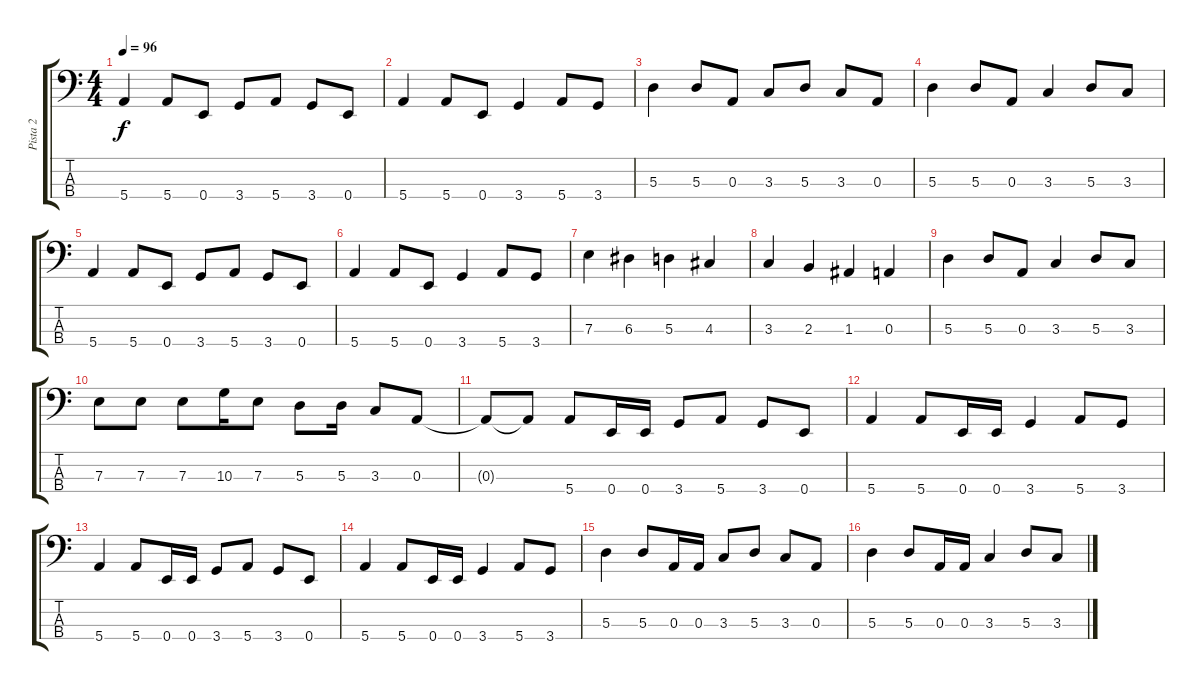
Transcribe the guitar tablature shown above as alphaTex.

\track ("Pista 2" "Pista 2") {instrument electricbassfinger}
\staff {score tabs}
\tuning (G2 D2 A1 E1) {hide}
\ts (4 4)
\tempo 96
\clef f4
\ks c
5.4.4{dy f} 5.4.8 0.4.8 3.4.8 5.4.8 3.4.8 0.4.8 |
5.4.4 5.4.8 0.4.8 3.4.4 5.4.8 3.4.8 |
5.3.4 5.3.8 0.3.8 3.3.8 5.3.8 3.3.8 0.3.8 |
5.3.4 5.3.8 0.3.8 3.3.4 5.3.8 3.3.8 |
5.4.4 5.4.8 0.4.8 3.4.8 5.4.8 3.4.8 0.4.8 |
5.4.4 5.4.8 0.4.8 3.4.4 5.4.8 3.4.8 |
7.3.4 6.3.4 5.3.4 4.3.4 |
3.3.4 2.3.4 1.3.4 0.3.4 |
5.3.4 5.3.8 0.3.8 3.3.4 5.3.8 3.3.8 |
7.3.8 7.3.8 7.3.8 10.3.16 7.3.8 5.3.8 5.3.16 3.3.8 0.3.8 |
0.3{t}.8 0.3{t}.8 5.4.8 0.4.16 0.4.16 3.4.8 5.4.8 3.4.8 0.4.8 |
5.4.4 5.4.8 0.4.16 0.4.16 3.4.4 5.4.8 3.4.8 |
5.4.4 5.4.8 0.4.16 0.4.16 3.4.8 5.4.8 3.4.8 0.4.8 |
5.4.4 5.4.8 0.4.16 0.4.16 3.4.4 5.4.8 3.4.8 |
5.3.4 5.3.8 0.3.16 0.3.16 3.3.8 5.3.8 3.3.8 0.3.8 |
5.3.4 5.3.8 0.3.16 0.3.16 3.3.4 5.3.8 3.3.8
